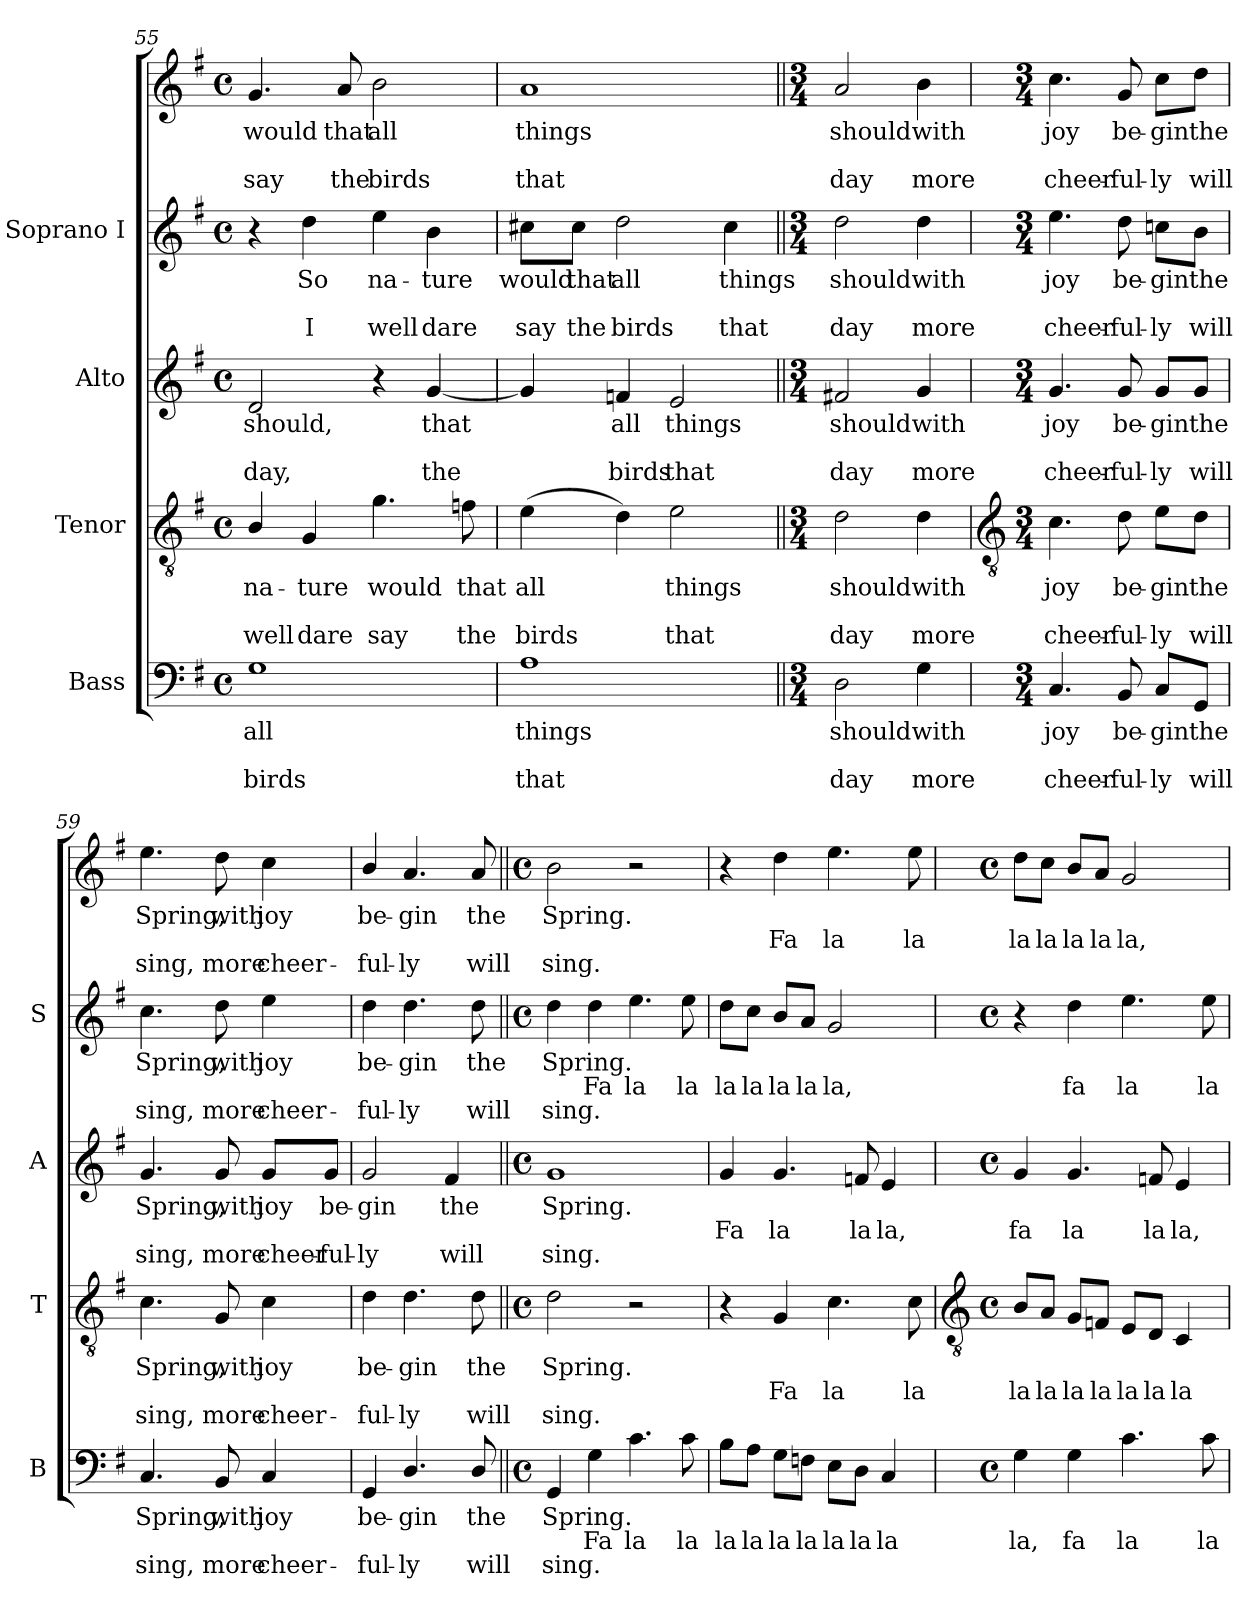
**kern	**text	**text	**text	**kern	**text	**text	**text	**kern	**text	**text	**text	**kern	**text	**text	**text	**kern	**text	**text	**text
*part4	*part4	*part4	*part4	*part3	*part3	*part3	*part3	*part2	*part2	*part2	*part2	*part1	*part1	*part1	*part1	*part1	*part1	*part1	*part1
*staff5	*staff5	*staff5	*staff5	*staff4	*staff4	*staff4	*staff4	*staff3	*staff3	*staff3	*staff3	*staff2	*staff2	*staff2	*staff2	*staff1	*staff1	*staff1	*staff1
*I"Bass	*	*	*	*I"Tenor	*	*	*	*I"Alto	*	*	*	*I"Soprano I	*	*	*	*	*	*	*
*I'B	*	*	*	*I'T	*	*	*	*I'A	*	*	*	*I'S	*	*	*	*	*	*	*
*clefF4	*	*	*	*clefGv2	*	*	*	*clefG2	*	*	*	*clefG2	*	*	*	*clefG2	*	*	*
*k[f#]	*	*	*	*k[f#]	*	*	*	*k[f#]	*	*	*	*k[f#]	*	*	*	*k[f#]	*	*	*
*G:	*	*	*	*G:	*	*	*	*G:	*	*	*	*G:	*	*	*	*G:	*	*	*
*M4/4	*	*	*	*M4/4	*	*	*	*M4/4	*	*	*	*M4/4	*	*	*	*M4/4	*	*	*
*met(c)	*	*	*	*met(c)	*	*	*	*met(c)	*	*	*	*met(c)	*	*	*	*met(c)	*	*	*
=55	=55	=55	=55	=55	=55	=55	=55	=55	=55	=55	=55	=55	=55	=55	=55	=55	=55	=55	=55
!	!LO:LY:b	!	!LO:LY:b	!	!LO:LY:b	!	!LO:LY:b	!	!LO:LY:b	!	!LO:LY:b	!	!	!	!	!	!LO:LY:b	!	!LO:LY:b
1G	all	.	birds	4B/	na-	.	-well	2d	should,	.	day,	4r	.	.	.	4.g	would	.	say
!	!	!	!	!	!LO:LY:b	!	!LO:LY:b	!	!	!	!	!	!LO:LY:b	!	!LO:LY:b	!	!	!	!
.	.	.	.	4G	ture	.	dare	.	.	.	.	4dd	So	.	I	.	.	.	.
!	!	!	!	!	!	!	!	!	!	!	!	!	!	!	!	!	!LO:LY:b	!	!LO:LY:b
.	.	.	.	.	.	.	.	.	.	.	.	.	.	.	.	8a	that	.	the
!	!	!	!	!	!LO:LY:b	!	!LO:LY:b	!	!	!	!	!	!LO:LY:b	!	!LO:LY:b	!	!LO:LY:b	!	!LO:LY:b
.	.	.	.	4.g	would	.	say	4r	.	.	.	4ee	na-	.	-well	2b	all	.	birds
!	!	!	!	!	!	!	!	!	!LO:LY:b	!	!LO:LY:b	!	!LO:LY:b	!	!LO:LY:b	!	!	!	!
.	.	.	.	.	.	.	.	[4g	that	.	the	4b	ture	.	dare	.	.	.	.
!	!	!	!	!	!LO:LY:b	!	!LO:LY:b	!	!	!	!	!	!	!	!	!	!	!	!
.	.	.	.	8fn	that	.	the	.	.	.	.	.	.	.	.	.	.	.	.
=56	=56	=56	=56	=56	=56	=56	=56	=56	=56	=56	=56	=56	=56	=56	=56	=56	=56	=56	=56
!	!LO:LY:b	!	!LO:LY:b	!	!LO:LY:b	!	!LO:LY:b	!	!	!	!	!	!LO:LY:b	!	!LO:LY:b	!	!LO:LY:b	!	!LO:LY:b
1A	things	.	that	(>4e	all	.	birds	4g]	.	.	.	8cc#X\L	would	.	say	1a	things	.	that
!	!	!	!	!	!	!	!	!	!	!	!	!	!LO:LY:b	!	!LO:LY:b	!	!	!	!
.	.	.	.	.	.	.	.	.	.	.	.	8cc#\J	that	.	the	.	.	.	.
!	!	!	!	!	!	!	!	!	!LO:LY:b	!	!LO:LY:b	!	!LO:LY:b	!	!LO:LY:b	!	!	!	!
.	.	.	.	4d)	.	.	.	4fn	all	.	birds	2dd	all	.	birds	.	.	.	.
!	!	!	!	!	!LO:LY:b	!	!LO:LY:b	!	!LO:LY:b	!	!LO:LY:b	!	!	!	!	!	!	!	!
.	.	.	.	2e	things	.	that	2e	things	.	that	.	.	.	.	.	.	.	.
!	!	!	!	!	!	!	!	!	!	!	!	!	!LO:LY:b	!	!LO:LY:b	!	!	!	!
.	.	.	.	.	.	.	.	.	.	.	.	4cc#	things	.	that	.	.	.	.
=57||	=57||	=57||	=57||	=57||	=57||	=57||	=57||	=57||	=57||	=57||	=57||	=57||	=57||	=57||	=57||	=57||	=57||	=57||	=57||
*M3/4	*	*	*	*M3/4	*	*	*	*M3/4	*	*	*	*M3/4	*	*	*	*M3/4	*	*	*
!	!LO:LY:b	!	!LO:LY:b	!	!LO:LY:b	!	!LO:LY:b	!	!LO:LY:b	!	!LO:LY:b	!	!LO:LY:b	!	!LO:LY:b	!	!LO:LY:b	!	!LO:LY:b
2D	should	.	day	2d	should	.	day	2f#X	should	.	day	2dd	should	.	day	2a	should	.	day
!	!LO:LY:b	!	!LO:LY:b	!	!LO:LY:b	!	!LO:LY:b	!	!LO:LY:b	!	!LO:LY:b	!	!LO:LY:b	!	!LO:LY:b	!	!LO:LY:b	!	!LO:LY:b
4G	with	.	more	4d	with	.	more	4g	with	.	more	4dd	with	.	more	4b	with	.	more
!!LO:LB:g=z
=58	=58	=58	=58	=58	=58	=58	=58	=58	=58	=58	=58	=58	=58	=58	=58	=58	=58	=58	=58
*	*	*	*	*clefGv2	*	*	*	*	*	*	*	*	*	*	*	*	*	*	*
*M3/4	*	*	*	*M3/4	*	*	*	*M3/4	*	*	*	*M3/4	*	*	*	*M3/4	*	*	*
!	!LO:LY:b	!	!LO:LY:b	!	!LO:LY:b	!	!LO:LY:b	!	!LO:LY:b	!	!LO:LY:b	!	!LO:LY:b	!	!LO:LY:b	!	!LO:LY:b	!	!LO:LY:b
4.C	joy	.	cheer-	4.c	joy	.	cheer-	4.g	joy	.	cheer-	4.ee	joy	.	cheer-	4.cc	joy	.	cheer-
!	!LO:LY:b	!	!LO:LY:b	!	!LO:LY:b	!	!LO:LY:b	!	!LO:LY:b	!	!LO:LY:b	!	!LO:LY:b	!	!LO:LY:b	!	!LO:LY:b	!	!LO:LY:b
8BB	-be-	.	-ful-	8d	-be-	.	-ful-	8g	-be-	.	-ful-	8dd	-be-	.	-ful-	8g	-be-	.	-ful-
!	!LO:LY:b	!	!LO:LY:b	!	!LO:LY:b	!	!LO:LY:b	!	!LO:LY:b	!	!LO:LY:b	!	!LO:LY:b	!	!LO:LY:b	!	!LO:LY:b	!	!LO:LY:b
8C/L	-gin	.	ly	8e\L	-gin	.	ly	8g/L	-gin	.	ly	8ccn\L	-gin	.	ly	8cc\L	-gin	.	ly
!	!LO:LY:b	!	!LO:LY:b	!	!LO:LY:b	!	!LO:LY:b	!	!LO:LY:b	!	!LO:LY:b	!	!LO:LY:b	!	!LO:LY:b	!	!LO:LY:b	!	!LO:LY:b
8GG/J	the	.	will	8d\J	the	.	will	8g/J	the	.	will	8b\J	the	.	will	8dd\J	the	.	will
=59	=59	=59	=59	=59	=59	=59	=59	=59	=59	=59	=59	=59	=59	=59	=59	=59	=59	=59	=59
!	!LO:LY:b	!	!LO:LY:b	!	!LO:LY:b	!	!LO:LY:b	!	!LO:LY:b	!	!LO:LY:b	!	!LO:LY:b	!	!LO:LY:b	!	!LO:LY:b	!	!LO:LY:b
4.C	Spring,	.	sing,	4.c	Spring,	.	sing,	4.g	Spring,	.	sing,	4.cc	-Spring,	.	sing,	4.ee	Spring,	.	sing,
!	!LO:LY:b	!	!LO:LY:b	!	!LO:LY:b	!	!LO:LY:b	!	!LO:LY:b	!	!LO:LY:b	!	!LO:LY:b	!	!LO:LY:b	!	!LO:LY:b	!	!LO:LY:b
8BB	with	.	more	8G	with	.	more	8g	with	.	more	8dd	with	.	more	8dd	with	.	more
!	!LO:LY:b	!	!LO:LY:b	!	!LO:LY:b	!	!LO:LY:b	!	!LO:LY:b	!	!LO:LY:b	!	!LO:LY:b	!	!LO:LY:b	!	!LO:LY:b	!	!LO:LY:b
4C	joy	.	cheer-	4c	joy	.	cheer-	8g/L	joy	.	cheer-	4ee	joy	.	cheer-	4cc	joy	.	cheer-
!	!	!	!	!	!	!	!	!	!LO:LY:b	!	!LO:LY:b	!	!	!	!	!	!	!	!
.	.	.	.	.	.	.	.	8g/J	-be-	.	-ful-	.	.	.	.	.	.	.	.
=60	=60	=60	=60	=60	=60	=60	=60	=60	=60	=60	=60	=60	=60	=60	=60	=60	=60	=60	=60
!	!LO:LY:b	!	!LO:LY:b	!	!LO:LY:b	!	!LO:LY:b	!	!LO:LY:b	!	!LO:LY:b	!	!LO:LY:b	!	!LO:LY:b	!	!LO:LY:b	!	!LO:LY:b
4GG	-be-	.	-ful-	4d	-be-	.	-ful-	2g	-gin	.	ly	4dd	be-	.	-ful-	4b/	-be-	.	-ful-
!	!LO:LY:b	!	!LO:LY:b	!	!LO:LY:b	!	!LO:LY:b	!	!	!	!	!	!LO:LY:b	!	!LO:LY:b	!	!LO:LY:b	!	!LO:LY:b
4.D/	-gin	.	ly	4.d	-gin	.	ly	.	.	.	.	4.dd	-gin	.	ly	4.a	-gin	.	ly
!	!	!	!	!	!	!	!	!	!LO:LY:b	!	!LO:LY:b	!	!	!	!	!	!	!	!
.	.	.	.	.	.	.	.	4f#	the	.	will	.	.	.	.	.	.	.	.
!	!LO:LY:b	!	!LO:LY:b	!	!LO:LY:b	!	!LO:LY:b	!	!	!	!	!	!LO:LY:b	!	!LO:LY:b	!	!LO:LY:b	!	!LO:LY:b
8D/	the	.	will	8d	the	.	will	.	.	.	.	8dd	the	.	will	8a	the	.	will
=61||	=61||	=61||	=61||	=61||	=61||	=61||	=61||	=61||	=61||	=61||	=61||	=61||	=61||	=61||	=61||	=61||	=61||	=61||	=61||
*M4/4	*	*	*	*M4/4	*	*	*	*M4/4	*	*	*	*M4/4	*	*	*	*M4/4	*	*	*
*met(c)	*	*	*	*met(c)	*	*	*	*met(c)	*	*	*	*met(c)	*	*	*	*met(c)	*	*	*
!	!LO:LY:b	!	!LO:LY:b	!	!LO:LY:b	!	!LO:LY:b	!	!LO:LY:b	!	!LO:LY:b	!	!LO:LY:b	!	!LO:LY:b	!	!LO:LY:b	!	!LO:LY:b
4GG	Spring.	.	sing.	2d	Spring.	.	sing.	1g	Spring.	.	sing.	4dd	Spring.	.	sing.	2b	Spring.	.	sing.
!	!	!LO:LY:b	!	!	!	!	!	!	!	!	!	!	!	!LO:LY:b	!	!	!	!	!
4G	.	Fa	.	.	.	.	.	.	.	.	.	4dd	.	Fa	.	.	.	.	.
!	!	!LO:LY:b	!	!	!	!	!	!	!	!	!	!	!	!LO:LY:b	!	!	!	!	!
4.c	.	la	.	2r	.	.	.	.	.	.	.	4.ee	.	la	.	2r	.	.	.
!	!	!LO:LY:b	!	!	!	!	!	!	!	!	!	!	!	!LO:LY:b	!	!	!	!	!
8c	.	la	.	.	.	.	.	.	.	.	.	8ee	.	la	.	.	.	.	.
=62	=62	=62	=62	=62	=62	=62	=62	=62	=62	=62	=62	=62	=62	=62	=62	=62	=62	=62	=62
!	!	!LO:LY:b	!	!	!	!	!	!	!	!LO:LY:b	!	!	!	!LO:LY:b	!	!	!	!	!
8B\L	.	la	.	4r	.	.	.	4g	.	Fa	.	8dd\L	.	la	.	4r	.	.	.
!	!	!LO:LY:b	!	!	!	!	!	!	!	!	!	!	!	!LO:LY:b	!	!	!	!	!
8A\J	.	la	.	.	.	.	.	.	.	.	.	8cc\J	.	la	.	.	.	.	.
!	!	!LO:LY:b	!	!	!	!LO:LY:b	!	!	!	!LO:LY:b	!	!	!	!LO:LY:b	!	!	!	!LO:LY:b	!
8G\L	.	la	.	4G	.	Fa	.	4.g	.	la	.	8b/L	.	la	.	4dd	.	Fa	.
!	!	!LO:LY:b	!	!	!	!	!	!	!	!	!	!	!	!LO:LY:b	!	!	!	!	!
8Fn\J	.	la	.	.	.	.	.	.	.	.	.	8a/J	.	la	.	.	.	.	.
!	!	!LO:LY:b	!	!	!	!LO:LY:b	!	!	!	!	!	!	!	!LO:LY:b	!	!	!	!LO:LY:b	!
8E\L	.	la	.	4.c	.	la	.	.	.	.	.	2g	.	la,	.	4.ee	.	la	.
!	!	!LO:LY:b	!	!	!	!	!	!	!	!LO:LY:b	!	!	!	!	!	!	!	!	!
8D\J	.	la	.	.	.	.	.	8fn	.	la	.	.	.	.	.	.	.	.	.
!	!	!LO:LY:b	!	!	!	!	!	!	!	!LO:LY:b	!	!	!	!	!	!	!	!	!
4C	.	la	.	.	.	.	.	4e	.	la,	.	.	.	.	.	.	.	.	.
!	!	!	!	!	!	!LO:LY:b	!	!	!	!	!	!	!	!	!	!	!	!LO:LY:b	!
.	.	.	.	8c	.	la	.	.	.	.	.	.	.	.	.	8ee	.	la	.
!!LO:LB:g=z
=63	=63	=63	=63	=63	=63	=63	=63	=63	=63	=63	=63	=63	=63	=63	=63	=63	=63	=63	=63
*	*	*	*	*clefGv2	*	*	*	*	*	*	*	*	*	*	*	*	*	*	*
*M4/4	*	*	*	*M4/4	*	*	*	*M4/4	*	*	*	*M4/4	*	*	*	*M4/4	*	*	*
*met(c)	*	*	*	*met(c)	*	*	*	*met(c)	*	*	*	*met(c)	*	*	*	*met(c)	*	*	*
!	!	!LO:LY:b	!	!	!	!LO:LY:b	!	!	!	!LO:LY:b	!	!	!	!	!	!	!	!LO:LY:b	!
4G	.	la,	.	8B/L	.	la	.	4g	.	fa	.	4r	.	.	.	8dd\L	.	la	.
!	!	!	!	!	!	!LO:LY:b	!	!	!	!	!	!	!	!	!	!	!	!LO:LY:b	!
.	.	.	.	8A/J	.	la	.	.	.	.	.	.	.	.	.	8cc\J	.	la	.
!	!	!LO:LY:b	!	!	!	!LO:LY:b	!	!	!	!LO:LY:b	!	!	!	!LO:LY:b	!	!	!	!LO:LY:b	!
4G	.	fa	.	8G/L	.	la	.	4.g	.	la	.	4dd	.	fa	.	8b/L	.	la	.
!	!	!	!	!	!	!LO:LY:b	!	!	!	!	!	!	!	!	!	!	!	!LO:LY:b	!
.	.	.	.	8Fn/J	.	la	.	.	.	.	.	.	.	.	.	8a/J	.	la	.
!	!	!LO:LY:b	!	!	!	!LO:LY:b	!	!	!	!	!	!	!	!LO:LY:b	!	!	!	!LO:LY:b	!
4.c	.	la	.	8E/L	.	la	.	.	.	.	.	4.ee	.	la	.	2g	.	la,	.
!	!	!	!	!	!	!LO:LY:b	!	!	!	!LO:LY:b	!	!	!	!	!	!	!	!	!
.	.	.	.	8D/J	.	la	.	8fn	.	la	.	.	.	.	.	.	.	.	.
!	!	!	!	!	!	!LO:LY:b	!	!	!	!LO:LY:b	!	!	!	!	!	!	!	!	!
.	.	.	.	4C	.	la	.	4e	.	la,	.	.	.	.	.	.	.	.	.
!	!	!LO:LY:b	!	!	!	!	!	!	!	!	!	!	!	!LO:LY:b	!	!	!	!	!
8c	.	la	.	.	.	.	.	.	.	.	.	8ee	.	la	.	.	.	.	.
=	=	=	=	=	=	=	=	=	=	=	=	=	=	=	=	=	=	=	=
*-	*-	*-	*-	*-	*-	*-	*-	*-	*-	*-	*-	*-	*-	*-	*-	*-	*-	*-	*-
